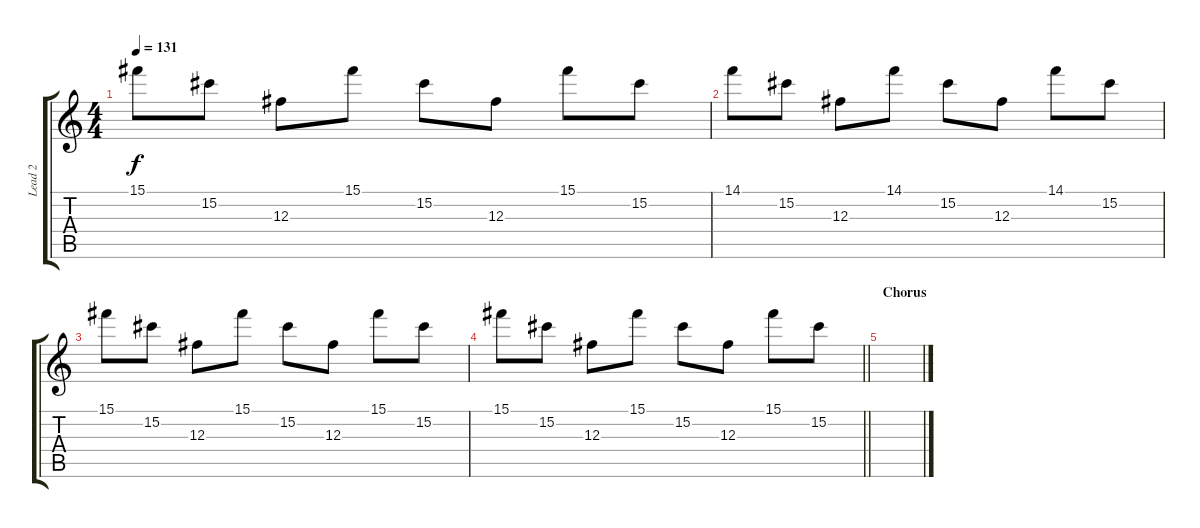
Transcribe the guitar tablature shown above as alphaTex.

\track ("Lead 2" "Lead 2") {instrument acousticguitarsteel}
\staff {score tabs}
\tuning (Eb4 Bb3 Gb3 Db3 Ab2 Eb2) {hide}
\ts (4 4)
\tempo 131
\clef g2
\ks c
15.1.8{dy f} 15.2.8 12.3.8 15.1.8 15.2.8 12.3.8 15.1.8 15.2.8 |
14.1.8 15.2.8 12.3.8 14.1.8 15.2.8 12.3.8 14.1.8 15.2.8 |
15.1.8 15.2.8 12.3.8 15.1.8 15.2.8 12.3.8 15.1.8 15.2.8 |
\barLineRight lightlight
15.1.8 15.2.8 12.3.8 15.1.8 15.2.8 12.3.8 15.1.8 15.2.8 |
\section ("" "Chorus")
